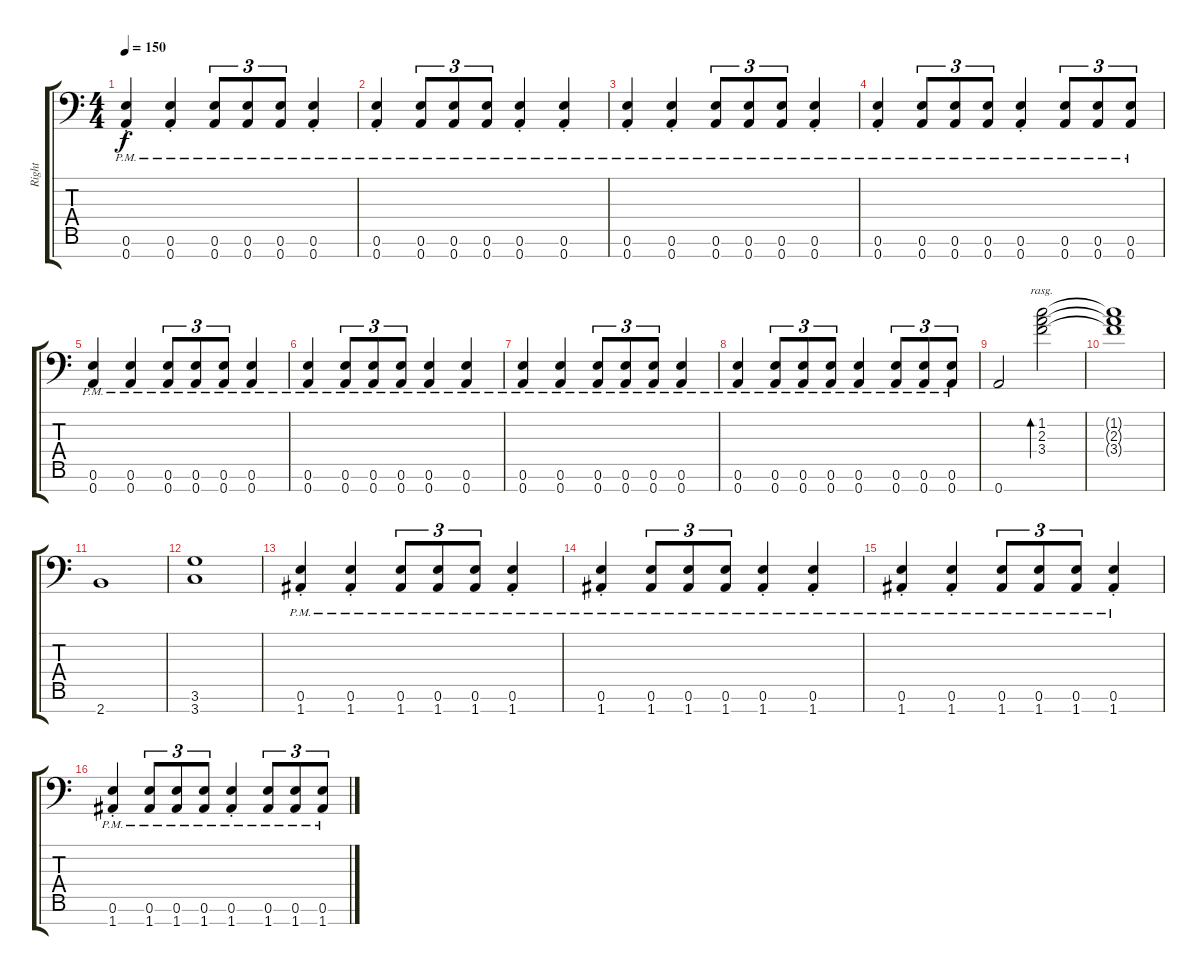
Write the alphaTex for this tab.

\track ("Right" "Right") {instrument distortionguitar}
\staff {score tabs}
\tuning (E4 B3 G3 D3 A2 E2 A1) {hide}
\ts (4 4)
\tempo 150
\clef f4
\ks c
(0.6{pm st} 0.7{pm st}).4{dy f} (0.6{pm st} 0.7{pm st}).4 (0.6{pm} 0.7{pm}).8{tu (3 2)} (0.6{pm} 0.7{pm}).8{tu (3 2)} (0.6{pm} 0.7{pm}).8{tu (3 2)} (0.6{pm st} 0.7{pm st}).4 |
(0.6{pm st} 0.7{pm st}).4 (0.6{pm} 0.7{pm}).8{tu (3 2)} (0.6{pm} 0.7{pm}).8{tu (3 2)} (0.6{pm} 0.7{pm}).8{tu (3 2)} (0.6{pm st} 0.7{pm st}).4 (0.6{pm st} 0.7{pm st}).4 |
(0.6{pm st} 0.7{pm st}).4 (0.6{pm st} 0.7{pm st}).4 (0.6{pm} 0.7{pm}).8{tu (3 2)} (0.6{pm} 0.7{pm}).8{tu (3 2)} (0.6{pm} 0.7{pm}).8{tu (3 2)} (0.6{pm st} 0.7{pm st}).4 |
(0.6{pm st} 0.7{pm st}).4 (0.6{pm} 0.7{pm}).8{tu (3 2)} (0.6{pm} 0.7{pm}).8{tu (3 2)} (0.6{pm} 0.7{pm}).8{tu (3 2)} (0.6{pm st} 0.7{pm st}).4 (0.6{pm} 0.7{pm}).8{tu (3 2)} (0.6{pm} 0.7{pm}).8{tu (3 2)} (0.6{pm} 0.7{pm}).8{tu (3 2)} |
(0.6{pm} 0.7{pm}).4 (0.6{pm} 0.7{pm}).4 (0.6{pm} 0.7{pm}).8{tu (3 2)} (0.6{pm} 0.7{pm}).8{tu (3 2)} (0.6{pm} 0.7{pm}).8{tu (3 2)} (0.6{pm} 0.7{pm}).4 |
(0.6{pm} 0.7{pm}).4 (0.6{pm} 0.7{pm}).8{tu (3 2)} (0.6{pm} 0.7{pm}).8{tu (3 2)} (0.6{pm} 0.7{pm}).8{tu (3 2)} (0.6{pm} 0.7{pm}).4 (0.6{pm} 0.7{pm}).4 |
(0.6{pm} 0.7{pm}).4 (0.6{pm} 0.7{pm}).4 (0.6{pm} 0.7{pm}).8{tu (3 2)} (0.6{pm} 0.7{pm}).8{tu (3 2)} (0.6{pm} 0.7{pm}).8{tu (3 2)} (0.6{pm} 0.7{pm}).4 |
(0.6{pm} 0.7{pm}).4 (0.6{pm} 0.7{pm}).8{tu (3 2)} (0.6{pm} 0.7{pm}).8{tu (3 2)} (0.6{pm} 0.7{pm}).8{tu (3 2)} (0.6{pm} 0.7{pm}).4 (0.6{pm} 0.7{pm}).8{tu (3 2)} (0.6{pm} 0.7{pm}).8{tu (3 2)} (0.6{pm} 0.7{pm}).8{tu (3 2)} |
0.7.2 (1.2 2.3 3.4).2{bd 240 rasg ii} |
(1.2{t} 2.3{t} 3.4{t}).1 |
2.7.1 |
(3.6 3.7).1 |
(0.6{pm st} 1.7{pm st}).4 (0.6{pm st} 1.7{pm st}).4 (0.6{pm} 1.7{pm}).8{tu (3 2)} (0.6{pm} 1.7{pm}).8{tu (3 2)} (0.6{pm} 1.7{pm}).8{tu (3 2)} (0.6{pm st} 1.7{pm st}).4 |
(0.6{pm st} 1.7{pm st}).4 (0.6{pm} 1.7{pm}).8{tu (3 2)} (0.6{pm} 1.7{pm}).8{tu (3 2)} (0.6{pm} 1.7{pm}).8{tu (3 2)} (0.6{pm st} 1.7{pm st}).4 (0.6{pm st} 1.7{pm st}).4 |
(0.6{pm st} 1.7{pm st}).4 (0.6{pm st} 1.7{pm st}).4 (0.6{pm} 1.7{pm}).8{tu (3 2)} (0.6{pm} 1.7{pm}).8{tu (3 2)} (0.6{pm} 1.7{pm}).8{tu (3 2)} (0.6{pm st} 1.7{pm st}).4 |
(0.6{pm st} 1.7{pm st}).4 (0.6{pm} 1.7{pm}).8{tu (3 2)} (0.6{pm} 1.7{pm}).8{tu (3 2)} (0.6{pm} 1.7{pm}).8{tu (3 2)} (0.6{pm st} 1.7{pm st}).4 (0.6{pm} 1.7{pm}).8{tu (3 2)} (0.6{pm} 1.7{pm}).8{tu (3 2)} (0.6{pm} 1.7{pm}).8{tu (3 2)}
